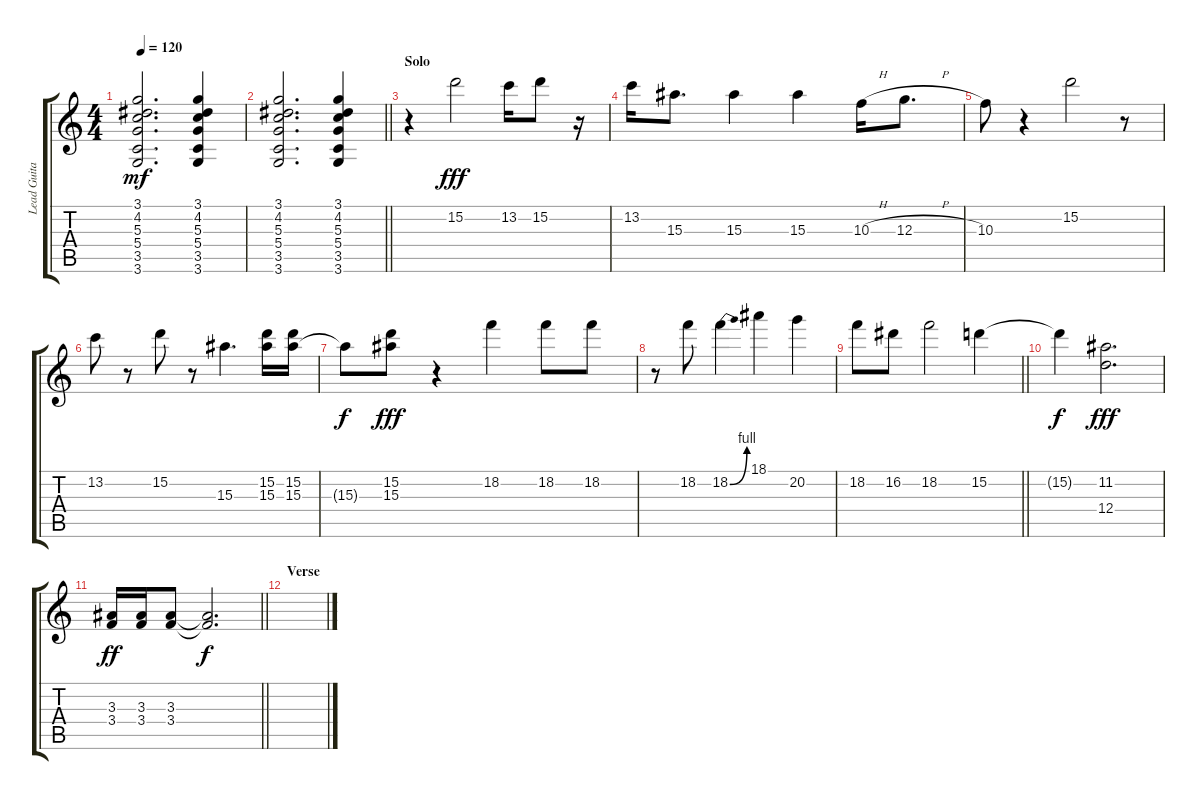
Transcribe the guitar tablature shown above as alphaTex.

\track ("Lead Guitar" "Lead Guita") {instrument acousticguitarsteel}
\staff {score tabs}
\tuning (E4 B3 G3 D3 A2 E2) {hide}
\ts (4 4)
\tempo 120
\clef g2
\ks c
(3.1 4.2 5.3 5.4 3.5 3.6).2{d dy mf} (3.1 4.2 5.3 5.4 3.5 3.6).4 |
\barLineRight lightlight
(3.1 4.2 5.3 5.4 3.5 3.6).2{d} (3.1 4.2 5.3 5.4 3.5 3.6).4 |
\section ("" "Solo ")
r.4 15.2.2{dy fff} 13.2.16 15.2.8 r.16 |
13.2.16 15.3.8{d} 15.3.4 15.3.4 10.3{h}.16 12.3{h}.8{d} |
10.3.8 r.4 15.2.2 r.8 |
13.2.8 r.8 15.2.8 r.8 15.3.4{d} (15.2 15.3).16 (15.2 15.3).16 |
15.3{t}.8{dy f} (15.2 15.3).8{dy fff} r.4 18.2.4 18.2.8 18.2.8 |
r.8 18.2.8 18.2{be (bend 0 0 60 4)}.4 18.1.4 20.2.4 |
\barLineRight lightlight
18.2.8 16.2.8 18.2.2 15.2.4 |
15.2{t}.4{dy f} (11.2 12.4).2{d dy fff} |
\barLineRight lightlight
(3.3 3.4).16{dy ff} (3.3 3.4).16 (3.3 3.4).8 (3.3{t} 3.4{t}).2{d dy f} |
\section ("" "Verse")
